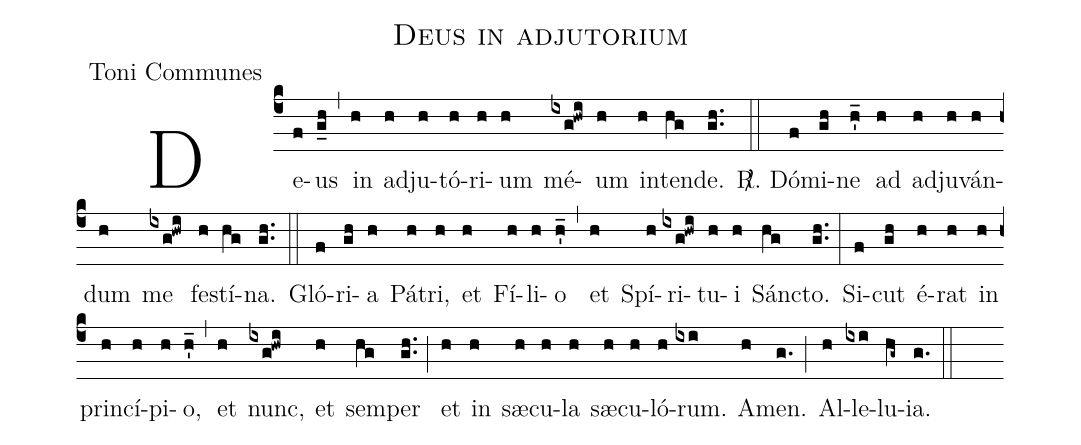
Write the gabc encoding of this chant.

name:Deus in adjutorium;
office-part:Toni Communes;
%%
(c4) De(f)us(g_h) (,) in(h) ad(h)ju(h)tó(h)ri(h)um(h) mé(ixg!hwi)um(h) in(h)ten(hg)de.(g.h.) (::)
<sp>R/</sp>. Dó(f)mi(gh)ne(h'_) ad(h) ad(h)ju(h)ván(h)dum(h) me(ixg!hwi) fe(h)stí(hg)na.(g.h.) (::)
Gló(f)ri(gh)a(h) Pá(h)tri,(h) et(h) Fí(h)li(h)o(h'_) (,) et(h) Spí(h)ri(ixg!hwi)tu(h)i(h) Sán(hg)cto.(g.h.) (:) Si(f)cut(gh) é(h)rat(h) in(h) prin(h)cí(h)pi(h)o,(h'_) (,) et(h) nunc,(ixg!hwi) et(h) sem(hg)per(g.h.) (;) et(h) in(h) sæ(h)cu(h)la(h) sæ(h)cu(h)ló(h)rum.(ixi) A(h)men.(g.) (;) Al(h)le(ixi)lu(hg~)ia.(g.) (::)
